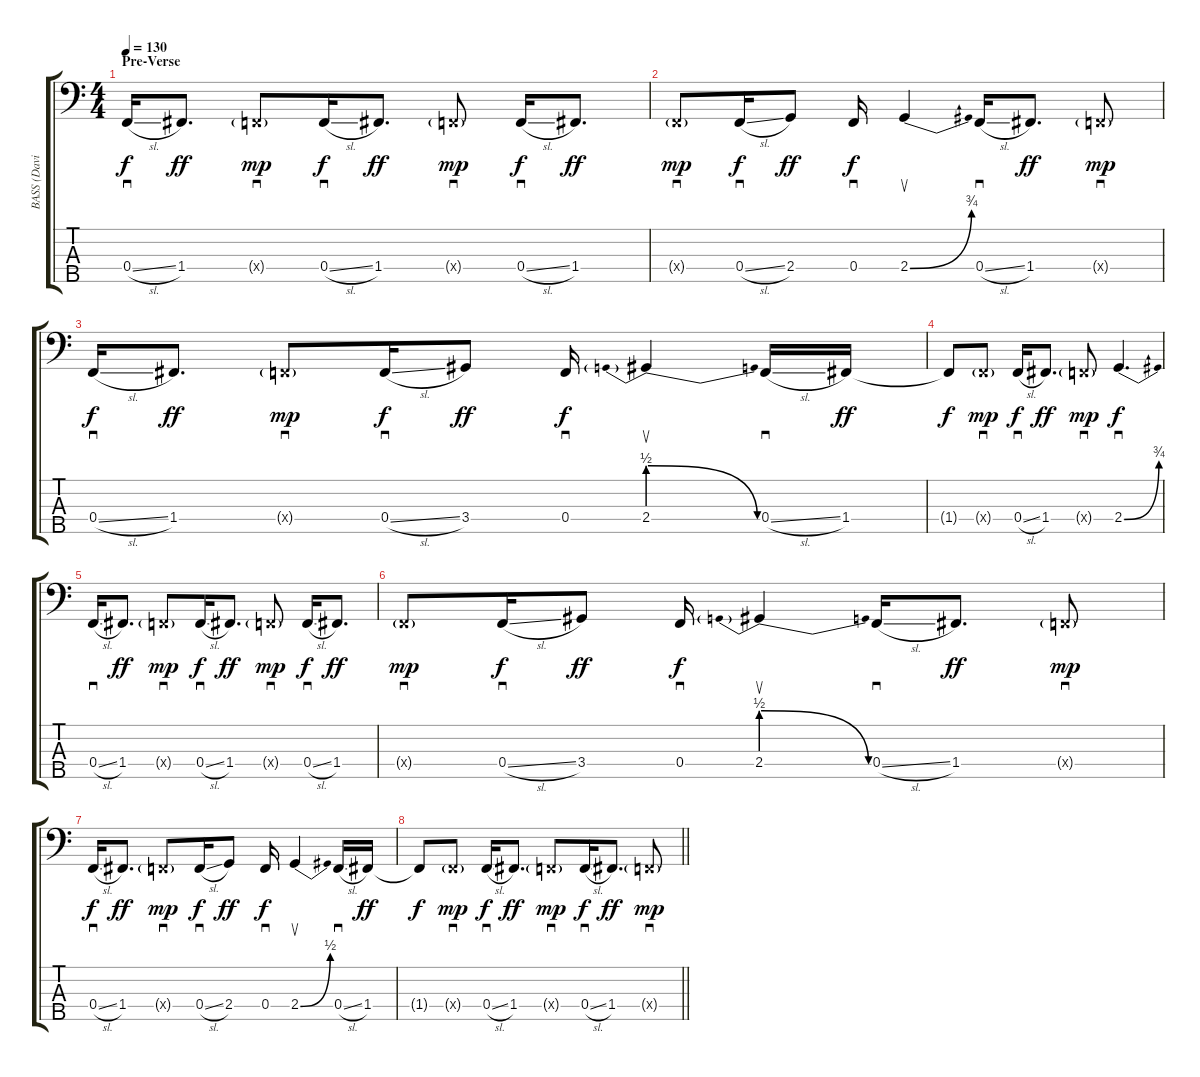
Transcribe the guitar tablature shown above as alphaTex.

\track ("BASS (David Lovgren)" "BASS (Davi") {instrument slapbass1}
\staff {score tabs}
\tuning (Ab2 Eb2 Bb1 F1 C1) {hide}
\ts (4 4)
\section ("" "Pre-Verse")
\tempo 130
\clef f4
\ks c
0.4{sl}.16{sd dy f} 1.4.8{d dy ff} 0.4{g x}.8{sd dy mp} 0.4{sl}.16{sd dy f} 1.4.8{d dy ff} 0.4{g x}.8{sd dy mp} 0.4{sl}.16{sd dy f} 1.4.8{d dy ff} |
0.4{g x}.8{sd dy mp} 0.4{sl}.16{sd dy f} 2.4.8{dy ff} 0.4.16{sd dy f} 2.4{be (bend 0 0 60 3)}.4{su} 0.4{sl}.16{sd} 1.4.8{d dy ff} 0.4{g x}.8{sd dy mp} |
0.4{sl}.16{sd dy f} 1.4.8{d dy ff} 0.4{g x}.8{sd dy mp} 0.4{sl}.16{sd dy f} 3.4.8{dy ff} 0.4.16{sd dy f} 2.4{be (prebendrelease 0 2 60 0)}.4{su} 0.4{sl}.16{sd} 1.4.16{dy ff} |
1.4{t}.8{dy f} 0.4{g x}.8{sd dy mp} 0.4{sl}.16{sd dy f} 1.4.8{d dy ff} 0.4{g x}.8{sd dy mp} 2.4{be (bend 0 0 60 3)}.4{d sd dy f} |
0.4{sl}.16{sd} 1.4.8{d dy ff} 0.4{g x}.8{sd dy mp} 0.4{sl}.16{sd dy f} 1.4.8{d dy ff} 0.4{g x}.8{sd dy mp} 0.4{sl}.16{sd dy f} 1.4.8{d dy ff} |
0.4{g x}.8{sd dy mp} 0.4{sl}.16{sd dy f} 3.4.8{dy ff} 0.4.16{sd dy f} 2.4{be (prebendrelease 0 2 60 0)}.4{su} 0.4{sl}.16{sd} 1.4.8{d dy ff} 0.4{g x}.8{sd dy mp} |
0.4{sl}.16{sd dy f} 1.4.8{d dy ff} 0.4{g x}.8{sd dy mp} 0.4{sl}.16{sd dy f} 2.4.8{dy ff} 0.4.16{sd dy f} 2.4{be (bend 0 0 60 2)}.4{su} 0.4{sl}.16{sd} 1.4.16{dy ff} |
\barLineRight lightlight
1.4{t}.8{dy f} 0.4{g x}.8{sd dy mp} 0.4{sl}.16{sd dy f} 1.4.8{d dy ff} 0.4{g x}.8{sd dy mp} 0.4{sl}.16{sd dy f} 1.4.8{d dy ff} 0.4{g x}.8{sd dy mp}
